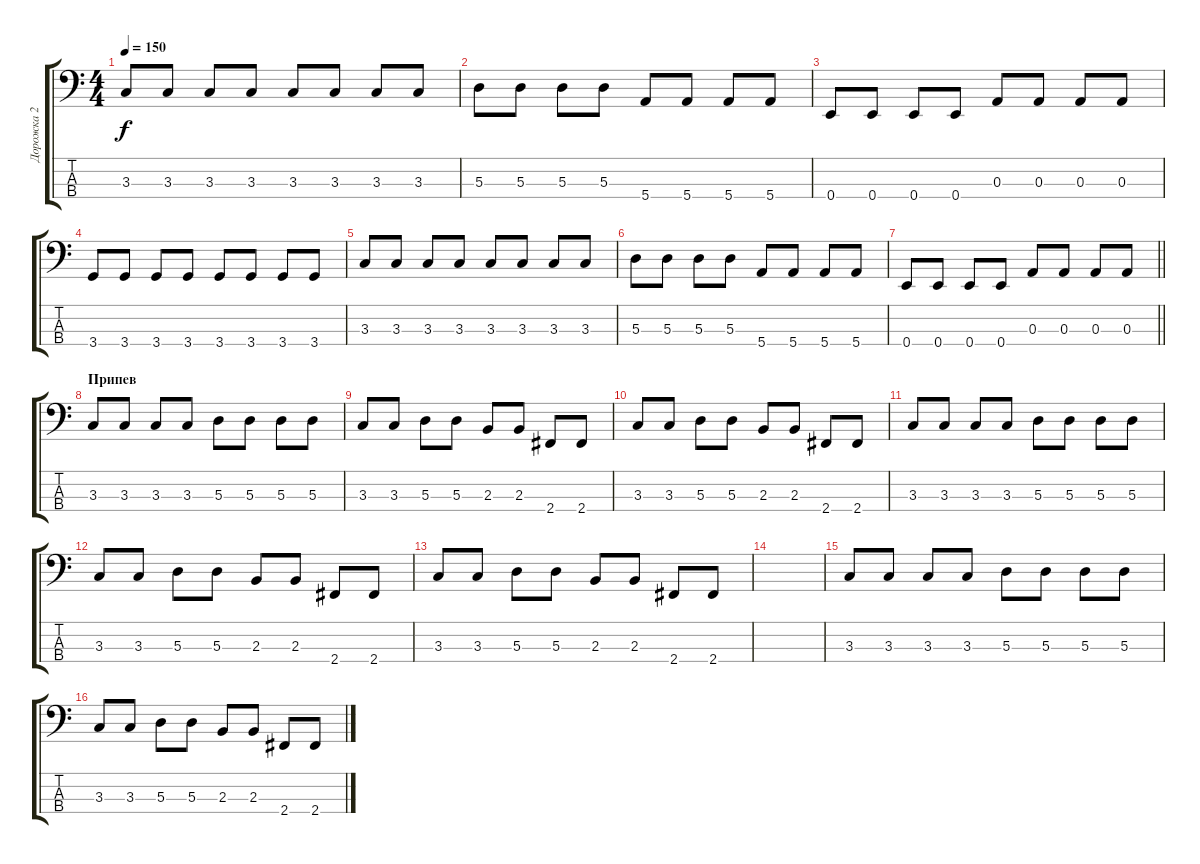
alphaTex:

\track ("Дорожка 2" "Дорожка 2") {instrument electricbassfinger}
\staff {score tabs}
\tuning (G2 D2 A1 E1) {hide}
\ts (4 4)
\tempo 150
\clef f4
\ks c
3.3.8{dy f} 3.3.8 3.3.8 3.3.8 3.3.8 3.3.8 3.3.8 3.3.8 |
5.3.8 5.3.8 5.3.8 5.3.8 5.4.8 5.4.8 5.4.8 5.4.8 |
0.4.8 0.4.8 0.4.8 0.4.8 0.3.8 0.3.8 0.3.8 0.3.8 |
3.4.8 3.4.8 3.4.8 3.4.8 3.4.8 3.4.8 3.4.8 3.4.8 |
3.3.8 3.3.8 3.3.8 3.3.8 3.3.8 3.3.8 3.3.8 3.3.8 |
5.3.8 5.3.8 5.3.8 5.3.8 5.4.8 5.4.8 5.4.8 5.4.8 |
\barLineRight lightlight
0.4.8 0.4.8 0.4.8 0.4.8 0.3.8 0.3.8 0.3.8 0.3.8 |
\section ("" "Припев")
3.3.8 3.3.8 3.3.8 3.3.8 5.3.8 5.3.8 5.3.8 5.3.8 |
3.3.8 3.3.8 5.3.8 5.3.8 2.3.8 2.3.8 2.4.8 2.4.8 |
3.3.8 3.3.8 5.3.8 5.3.8 2.3.8 2.3.8 2.4.8 2.4.8 |
3.3.8 3.3.8 3.3.8 3.3.8 5.3.8 5.3.8 5.3.8 5.3.8 |
3.3.8 3.3.8 5.3.8 5.3.8 2.3.8 2.3.8 2.4.8 2.4.8 |
3.3.8 3.3.8 5.3.8 5.3.8 2.3.8 2.3.8 2.4.8 2.4.8 |
|
3.3.8 3.3.8 3.3.8 3.3.8 5.3.8 5.3.8 5.3.8 5.3.8 |
3.3.8 3.3.8 5.3.8 5.3.8 2.3.8 2.3.8 2.4.8 2.4.8
